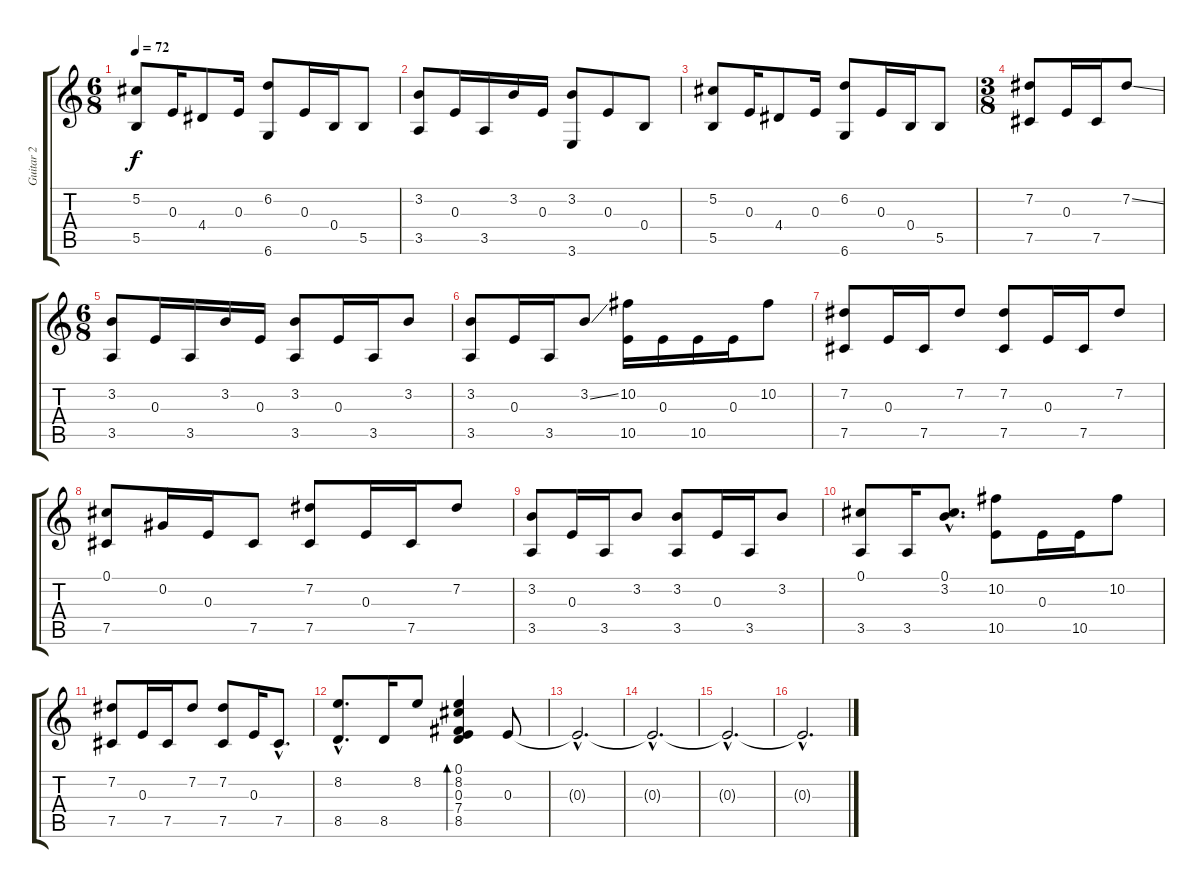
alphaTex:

\track ("Guitar 2" "Guitar 2") {instrument electricguitarclean}
\staff {score tabs}
\tuning (Db4 Ab3 E3 B2 Gb2 Db2) {hide}
\ts (6 8)
\tempo 72
\clef g2
\ks c
(5.2 5.5).8{dy f} 0.3.16 4.4.8 0.3.16 (6.2 6.6).8 0.3.16 0.4.16 5.5.8 |
(3.2 3.5).8 0.3.16 3.5.16 3.2.16 0.3.16 (3.2 3.6).8 0.3.8 0.4.8 |
(5.2 5.5).8 0.3.16 4.4.8 0.3.16 (6.2 6.6).8 0.3.16 0.4.16 5.5.8 |
\ts (3 8)
(7.2 7.5).8 0.3.16 7.5.16 7.2{ss}.8 |
\ts (6 8)
(3.2 3.5).8 0.3.16 3.5.16 3.2.16 0.3.16 (3.2 3.5).8 0.3.16 3.5.16 3.2.8 |
(3.2 3.5).8 0.3.16 3.5.16 3.2{ss}.8 (10.2 10.5).16 0.3.16 10.5.16 0.3.16 10.2.8 |
(7.2 7.5).8 0.3.16 7.5.16 7.2.8 (7.2 7.5).8 0.3.16 7.5.16 7.2.8 |
(0.1 7.5).8 0.2.16 0.3.16 7.5.8 (7.2 7.5).8 0.3.16 7.5.16 7.2.8 |
(3.2 3.5).8 0.3.16 3.5.16 3.2.8 (3.2 3.5).8 0.3.16 3.5.16 3.2.8 |
(0.1 3.5).8 3.5.16 (0.1{hac} 3.2{hac}).8{d} (10.2 10.5).8 0.3.16 10.5.16 10.2.8 |
(7.2 7.5).8 0.3.16 7.5.16 7.2.8 (7.2 7.5).8 0.3.16 7.5{hac}.8{d} |
(8.2{hac} 8.5{hac}).8{d} 8.5.16 8.2.8 (0.1 8.2 0.3 7.4 8.5).4{bd 120} 0.3.8 |
0.3{hac t}.2{d} |
0.3{hac t}.2{d} |
0.3{hac t}.2{d} |
0.3{hac t}.2{d}
